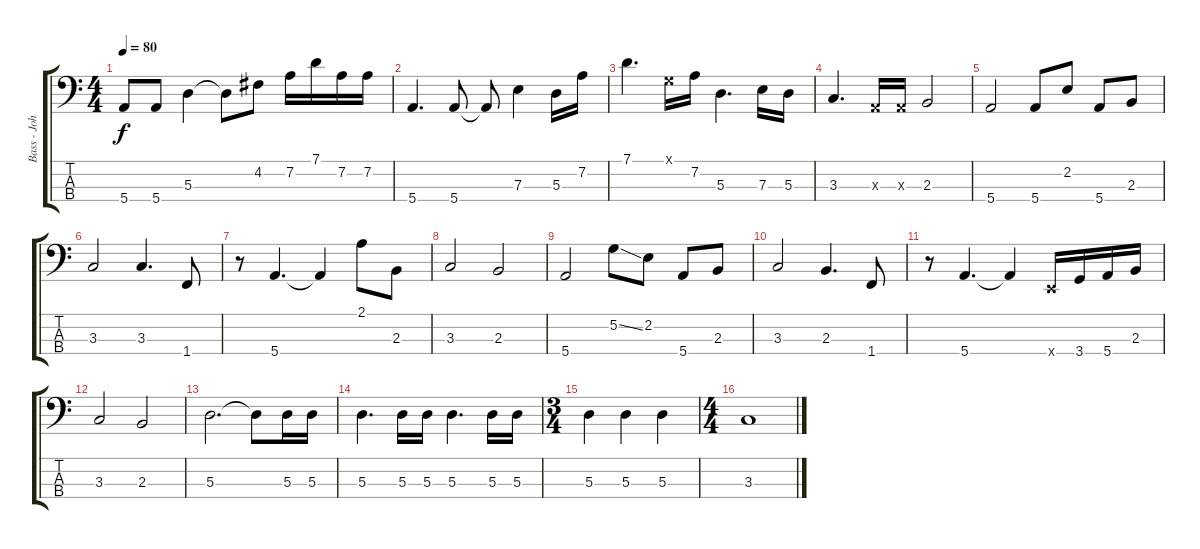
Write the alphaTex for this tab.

\track ("Bass - John Paul Jones" "Bass - Joh") {instrument fretlessbass}
\staff {score tabs}
\tuning (G2 D2 A1 E1) {hide}
\ts (4 4)
\tempo 80
\clef f4
\ks c
5.4{t}.8{dy f} 5.4.8 5.3.4 5.3{t}.8 4.2.8 7.2.16 7.1.16 7.2.16 7.2.16 |
5.4.4{d} 5.4.8 5.4{t}.8 7.3.4 5.3.16 7.2.16 |
7.1.4{d} 0.1{x}.16 7.2.16 5.3.4{d} 7.3.16 5.3.16 |
3.3.4{d} 0.3{x}.16 0.3{x}.16 2.3.2 |
5.4.2 5.4.8 2.2.8 5.4.8 2.3.8 |
3.3.2 3.3.4{d} 1.4.8 |
r.8 5.4.4{d} 5.4{t}.4 2.1.8 2.3.8 |
3.3.2 2.3.2 |
5.4.2 5.2{ss}.8 2.2.8 5.4.8 2.3.8 |
3.3.2 2.3.4{d} 1.4.8 |
r.8 5.4.4{d} 5.4{t}.4 0.4{x}.16 3.4.16 5.4.16 2.3.16 |
3.3.2 2.3.2 |
5.3.2{d} 5.3{t}.8 5.3.16 5.3.16 |
5.3.4{d} 5.3.16 5.3.16 5.3.4{d} 5.3.16 5.3.16 |
\ts (3 4)
5.3.4 5.3.4 5.3.4 |
\ts (4 4)
3.3.1
